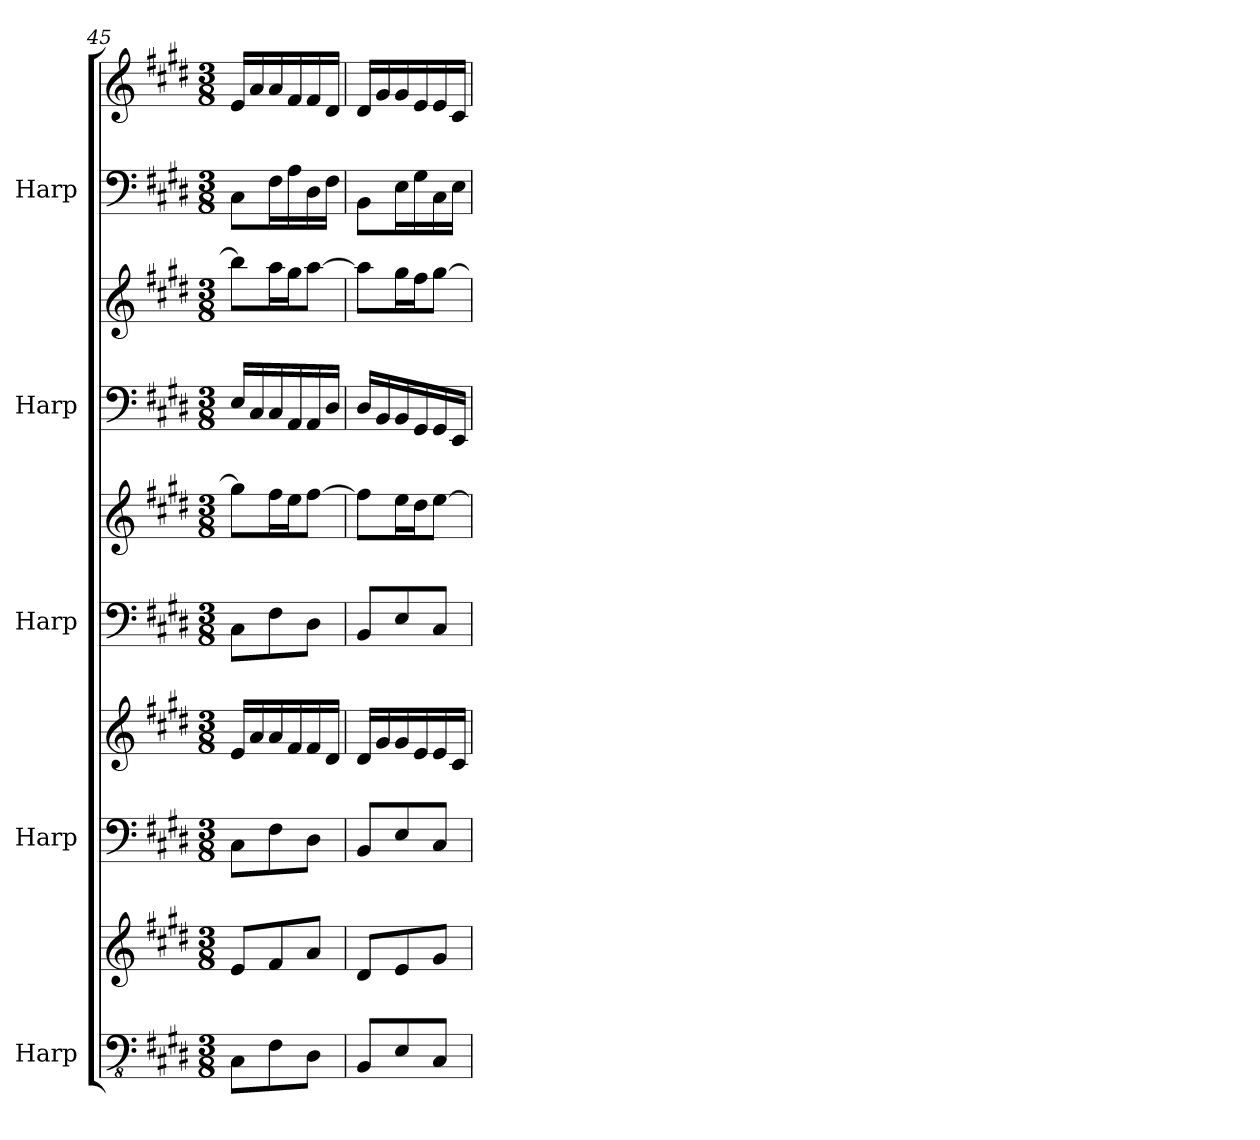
**kern	**kern	**kern	**kern	**kern	**kern	**kern	**kern	**kern	**kern
*part5	*part5	*part4	*part4	*part3	*part3	*part2	*part2	*part1	*part1
*staff10	*staff9	*staff8	*staff7	*staff6	*staff5	*staff4	*staff3	*staff2	*staff1
*I"Harp	*	*I"Harp	*	*I"Harp	*	*I"Harp	*	*I"Harp	*
*I'Hp	*	*I'Hp	*	*I'Hp	*	*I'Hp	*	*I'Hp	*
*clefFv4	*clefG2	*clefF4	*clefG2	*clefF4	*clefG2	*clefF4	*clefG2	*clefF4	*clefG2
*k[f#c#g#d#]	*k[f#c#g#d#]	*k[f#c#g#d#]	*k[f#c#g#d#]	*k[f#c#g#d#]	*k[f#c#g#d#]	*k[f#c#g#d#]	*k[f#c#g#d#]	*k[f#c#g#d#]	*k[f#c#g#d#]
*M3/8	*M3/8	*M3/8	*M3/8	*M3/8	*M3/8	*M3/8	*M3/8	*M3/8	*M3/8
=45	=45	=45	=45	=45	=45	=45	=45	=45	=45
8CC#\L	8e/L	8C#\L	16e/LL	8C#\L	8gg#\L]	16E/LL	8bb\L]	8C#\L	16e/LL
.	.	.	16a/	.	.	16C#/	.	.	16a/
8FF#\	8f#/	8F#\	16a/	8F#\	16ff#\L	16C#/	16aa\L	16F#\L	16a/
.	.	.	16f#/	.	16ee\J	16AA/	16gg#\J	16A\	16f#/
8DD#\J	8a/J	8D#\J	16f#/	8D#\J	[8ff#\J	16AA/	[8aa\J	16D#\	16f#/
.	.	.	16d#/JJ	.	.	16D#/JJ	.	16F#\JJ	16d#/JJ
=46	=46	=46	=46	=46	=46	=46	=46	=46	=46
8BBB/L	8d#/L	8BB/L	16d#/LL	8BB/L	8ff#\L]	16D#/LL	8aa\L]	8BB\L	16d#/LL
.	.	.	16g#/	.	.	16BB/	.	.	16g#/
8EE/	8e/	8E/	16g#/	8E/	16ee\L	16BB/	16gg#\L	16E\L	16g#/
.	.	.	16e/	.	16dd#\J	16GG#/	16ff#\J	16G#\	16e/
8CC#/J	8g#/J	8C#/J	16e/	8C#/J	[8ee\J	16GG#/	[8gg#\J	16C#\	16e/
.	.	.	16c#/JJ	.	.	16EE/JJ	.	16E\JJ	16c#/JJ
=	=	=	=	=	=	=	=	=	=
*-	*-	*-	*-	*-	*-	*-	*-	*-	*-
